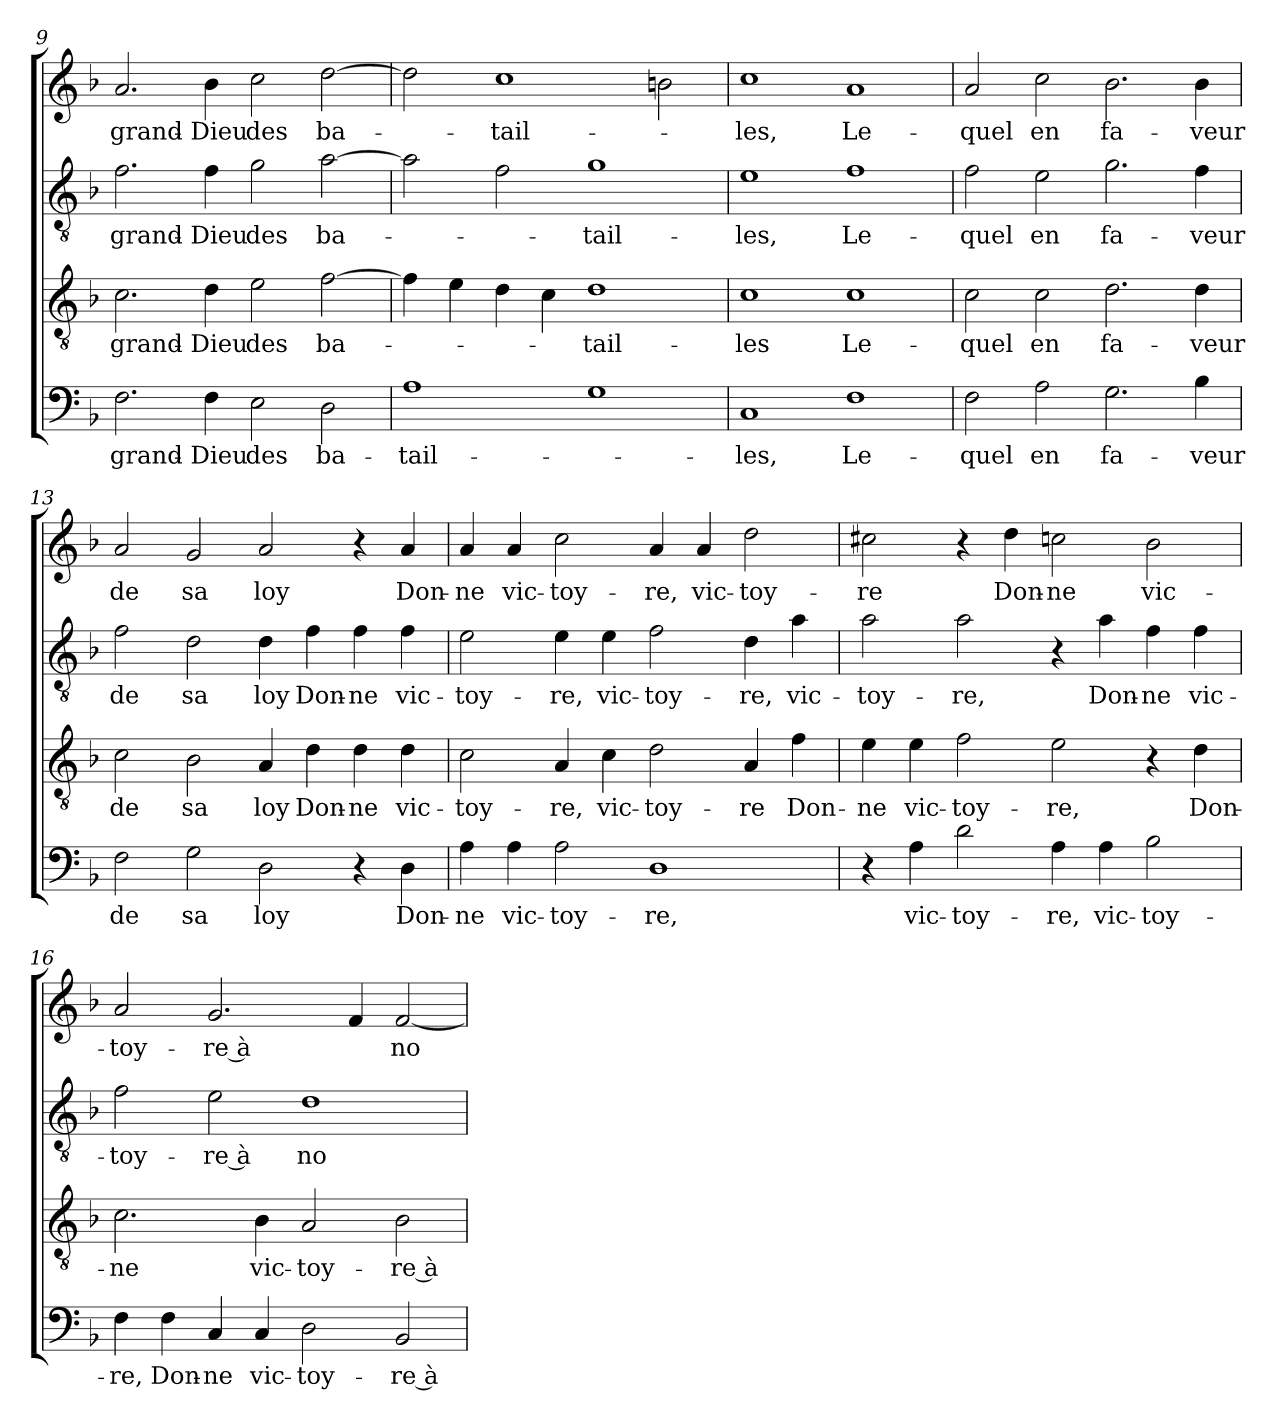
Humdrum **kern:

**kern	**text	**kern	**text	**kern	**text	**kern	**text
*part4	*part4	*part3	*part3	*part2	*part2	*part1	*part1
*staff4	*staff4	*staff3	*staff3	*staff2	*staff2	*staff1	*staff1
*clefF4	*	*clefGv2	*	*clefGv2	*	*clefG2	*
*k[b-]	*	*k[b-]	*	*k[b-]	*	*k[b-]	*
=9	=9	=9	=9	=9	=9	=9	=9
2.F	grand -	2.c	grand -	2.f	grand -	2.a	grand -
4F	Dieu	4d	Dieu	4f	Dieu	4b-	Dieu
2E	des	2e	des	2g	des	2cc	des
2D	ba-	[2f	ba-	[2a	ba-	[2dd	ba-
=10	=10	=10	=10	=10	=10	=10	=10
1A	-tail-	4f]	.	2a]	.	2dd]	.
.	.	4e	.	.	.	.	.
.	.	4d	.	2f	.	1cc	-tail-
.	.	4c	.	.	.	.	.
1G	.	1d	-tail-	1g	-tail-	.	.
.	.	.	.	.	.	2bn	.
=11	=11	=11	=11	=11	=11	=11	=11
1C	-les,	1c	-les	1e	-les,	1cc	-les,
1F	Le-	1c	Le-	1f	Le-	1a	Le-
!!LO:PB:g=z
=12	=12	=12	=12	=12	=12	=12	=12
2F	-quel	2c	-quel	2f	-quel	2a	-quel
2A	en	2c	en	2e	en	2cc	en
2.G	fa-	2.d	fa-	2.g	fa-	2.b-	fa-
4B-	-veur	4d	-veur	4f	-veur	4b-	-veur
=13	=13	=13	=13	=13	=13	=13	=13
2F	de	2c	de	2f	de	2a	de
2G	sa	2B-	sa	2d	sa	2g	sa
2D	loy	4A	loy	4d	loy	2a	loy
.	.	4d	Don-	4f	Don-	.	.
4r	.	4d	-ne	4f	-ne	4r	.
4D	Don-	4d	vic-	4f	vic-	4a	Don-
=14	=14	=14	=14	=14	=14	=14	=14
4A	-ne	2c	-toy-	2e	-toy-	4a	-ne
4A	vic-	.	.	.	.	4a	vic-
2A	-toy-	4A	-re,	4e	-re,	2cc	-toy-
.	.	4c	vic-	4e	vic-	.	.
1D	-re,	2d	-toy-	2f	-toy-	4a	-re,
.	.	.	.	.	.	4a	vic-
.	.	4A	-re	4d	-re,	2dd	-toy-
.	.	4f	Don-	4a	vic-	.	.
!!LO:LB:g=z
=15	=15	=15	=15	=15	=15	=15	=15
4r	.	4e	-ne	2a	-toy-	2cc#X	-re
4A	vic-	4e	vic-	.	.	.	.
2d	-toy-	2f	-toy-	2a	-re,	4r	.
.	.	.	.	.	.	4dd	Don-
4A	-re,	2e	-re,	4r	.	2ccn	-ne
4A	vic-	.	.	4a	Don-	.	.
2B-	-toy-	4r	.	4f	-ne	2b-	vic-
.	.	4d	Don-	4f	vic-	.	.
=16	=16	=16	=16	=16	=16	=16	=16
4F	-re,	2.c	-ne	2f	-toy-	2a	-toy-
4F	Don-	.	.	.	.	.	.
4C	-ne	.	.	2e	-re à	2.g	-re à
4C	vic-	4B-	vic-	.	.	.	.
2D	-toy-	2A	-toy-	1d	no-	.	.
.	.	.	.	.	.	4f	.
2BB-	-re à	2B-	-re à	.	.	[2f	no-
=	=	=	=	=	=	=	=
*-	*-	*-	*-	*-	*-	*-	*-
